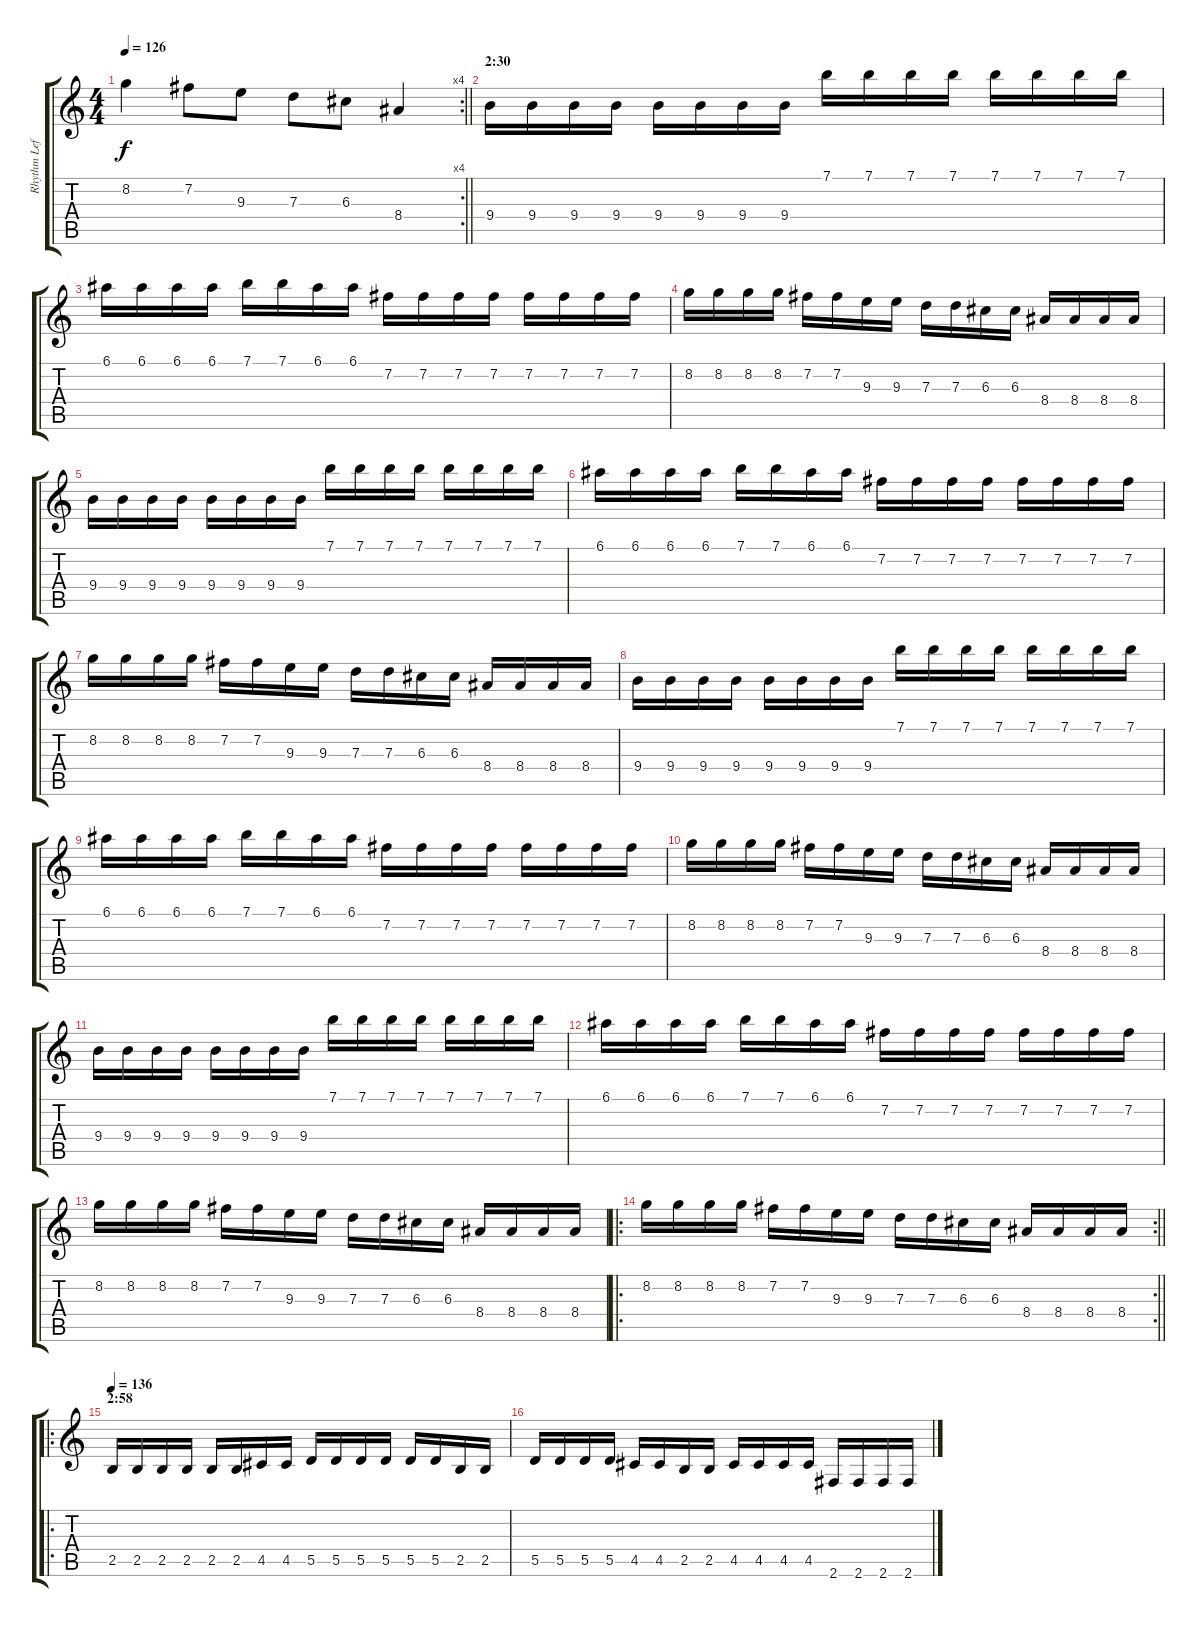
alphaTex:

\track ("Rhythm Left" "Rhythm Lef") {instrument distortionguitar}
\staff {score tabs}
\tuning (E4 B3 G3 D3 A2 E2) {hide}
\rc 4
\ts (4 4)
\tempo 126
\clef g2
\barLineRight lightlight
\ks c
8.2.4{dy f} 7.2.8 9.3.8 7.3.8 6.3.8 8.4.4 |
\section ("" "2:30")
9.4.16 9.4.16 9.4.16 9.4.16 9.4.16 9.4.16 9.4.16 9.4.16 7.1.16 7.1.16 7.1.16 7.1.16 7.1.16 7.1.16 7.1.16 7.1.16 |
6.1.16 6.1.16 6.1.16 6.1.16 7.1.16 7.1.16 6.1.16 6.1.16 7.2.16 7.2.16 7.2.16 7.2.16 7.2.16 7.2.16 7.2.16 7.2.16 |
8.2.16 8.2.16 8.2.16 8.2.16 7.2.16 7.2.16 9.3.16 9.3.16 7.3.16 7.3.16 6.3.16 6.3.16 8.4.16 8.4.16 8.4.16 8.4.16 |
9.4.16 9.4.16 9.4.16 9.4.16 9.4.16 9.4.16 9.4.16 9.4.16 7.1.16 7.1.16 7.1.16 7.1.16 7.1.16 7.1.16 7.1.16 7.1.16 |
6.1.16 6.1.16 6.1.16 6.1.16 7.1.16 7.1.16 6.1.16 6.1.16 7.2.16 7.2.16 7.2.16 7.2.16 7.2.16 7.2.16 7.2.16 7.2.16 |
8.2.16 8.2.16 8.2.16 8.2.16 7.2.16 7.2.16 9.3.16 9.3.16 7.3.16 7.3.16 6.3.16 6.3.16 8.4.16 8.4.16 8.4.16 8.4.16 |
9.4.16 9.4.16 9.4.16 9.4.16 9.4.16 9.4.16 9.4.16 9.4.16 7.1.16 7.1.16 7.1.16 7.1.16 7.1.16 7.1.16 7.1.16 7.1.16 |
6.1.16 6.1.16 6.1.16 6.1.16 7.1.16 7.1.16 6.1.16 6.1.16 7.2.16 7.2.16 7.2.16 7.2.16 7.2.16 7.2.16 7.2.16 7.2.16 |
8.2.16 8.2.16 8.2.16 8.2.16 7.2.16 7.2.16 9.3.16 9.3.16 7.3.16 7.3.16 6.3.16 6.3.16 8.4.16 8.4.16 8.4.16 8.4.16 |
9.4.16 9.4.16 9.4.16 9.4.16 9.4.16 9.4.16 9.4.16 9.4.16 7.1.16 7.1.16 7.1.16 7.1.16 7.1.16 7.1.16 7.1.16 7.1.16 |
6.1.16 6.1.16 6.1.16 6.1.16 7.1.16 7.1.16 6.1.16 6.1.16 7.2.16 7.2.16 7.2.16 7.2.16 7.2.16 7.2.16 7.2.16 7.2.16 |
8.2.16 8.2.16 8.2.16 8.2.16 7.2.16 7.2.16 9.3.16 9.3.16 7.3.16 7.3.16 6.3.16 6.3.16 8.4.16 8.4.16 8.4.16 8.4.16 |
\ro
\rc 2
\barLineRight lightlight
8.2.16 8.2.16 8.2.16 8.2.16 7.2.16 7.2.16 9.3.16 9.3.16 7.3.16 7.3.16 6.3.16 6.3.16 8.4.16 8.4.16 8.4.16 8.4.16 |
\ro
\section ("" "2:58")
\tempo 136
2.5.16 2.5.16 2.5.16 2.5.16 2.5.16 2.5.16 4.5.16 4.5.16 5.5.16 5.5.16 5.5.16 5.5.16 5.5.16 5.5.16 2.5.16 2.5.16 |
5.5.16 5.5.16 5.5.16 5.5.16 4.5.16 4.5.16 2.5.16 2.5.16 4.5.16 4.5.16 4.5.16 4.5.16 2.6.16 2.6.16 2.6.16 2.6.16
